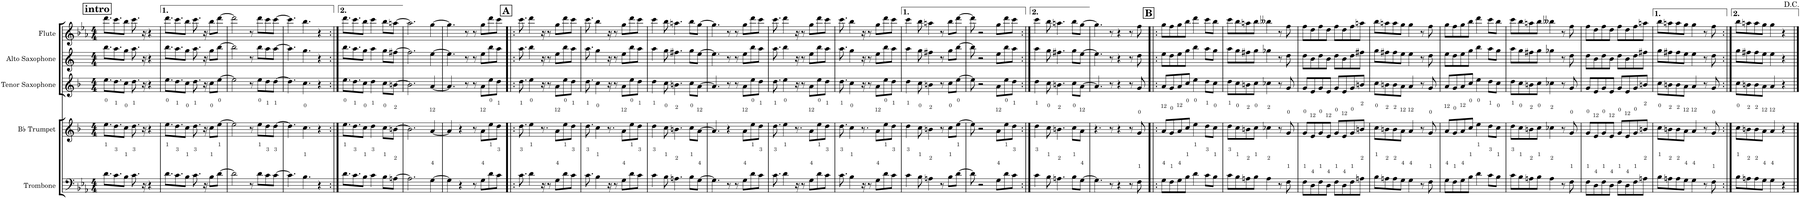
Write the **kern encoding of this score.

**kern	**kern	**kern	**kern	**kern
*part5	*part4	*part3	*part2	*part1
*staff5	*staff4	*staff3	*staff2	*staff1
*I"Trombone	*I"Bb Trumpet	*I"Tenor Saxophone	*I"Alto Saxophone	*I"Flute
*I'Tbn.	*I'Bb Tpt.	*I'T. Sax.	*I'A. Sax.	*I'Fl.
*clefF4	*clefG2	*clefG2	*clefG2	*clefG2
*	*Trd1c2	*Trd8c14	*Trd5c9	*
*k[b-e-a-]	*k[b-]	*k[b-]	*k[]	*k[b-e-a-]
*M4/4	*M4/4	*M4/4	*M4/4	*M4/4
!!LO:REH:place=s1:a:B:cj:fs=14:t=intro
=1	=1	=1	=1	=1
8.d\L	8.ee\L	8.ee\L	8.bb\L	8.ddd\L
8.c\	8.dd\	8.dd\	8.aa\	8.ccc\
8B-\J	8cc\J	8cc\J	8gg\J	8bb-\J
8.c\	8.dd\	8.dd\	8.aa\	8.ccc\
16r	16r	16r	16r	16r
4r	4r	4r	4r	4r
=2	=2	=2	=2	=2
8.d\L	8.ee\L	8.ee\L	8.bb\L	8.ddd\L
8.c\	8.dd\	8.dd\	8.aa\	8.ccc\
8B-\J	8cc\J	8cc\J	8gg\J	8bb-\J
8.c\	8.dd\	8.dd\	8.aa\	8.ccc\
16r	16r	16r	16r	16r
8B-\L	8cc\L	8cc\L	8gg\L	8bb-\L
[8d\J	[8ee\J	[8ee\J	[8bb\J	[8ddd\J
=3	=3	=3	=3	=3
2d\]	2ee\]	2ee\]	2bb\]	2ddd\]
8r	8r	8r	8r	8r
8d\L	8ee\L	8ee\L	8bb\L	8ddd\L
8c\	8dd\	8dd\	8aa\	8ccc\
[8c\J	[8dd\J	[8dd\J	[8aa\J	[8ccc\J
=4	=4	=4	=4	=4
4.c\]	4.dd\]	4.dd\]	4.aa\]	4.ccc\]
4.B-\	4.cc\	4.cc\	4.gg\	4.bb-\
4r	4r	4r	4r	4r
=5:|!	=5:|!	=5:|!	=5:|!	=5:|!
8.d\L	8.ee\L	8.ee\L	8.bb\L	8.ddd\L
8.c\	8.dd\	8.dd\	8.aa\	8.ccc\
8B-\J	8cc\J	8cc\J	8gg\J	8bb-\J
4c\	4dd\	4dd\	4aa\	4ccc\
8B-\L	8cc\L	8cc\L	8gg\L	8bb-\L
[8An\J	[8bn\J	[8bn\J	[8ff#X\J	[8aan\J
=6	=6	=6	=6	=6
2.A\]	2.b\]	2.b\]	2.ff#\]	2.aa\]
[4G\	[4a/	[4a/	[4ee\	[4gg\
=7	=7	=7	=7	=7
4G\]	4a/]	4.a/]	4.ee\]	4.gg\]
4r	4r	.	.	.
.	.	8r	8r	8r
8r	8r	8r	8r	8r
8G\L	8a\L	8a\L	8ee\L	8gg\L
8d\	8ee\	8ee\	8bb\	8ddd\
8c\J	8dd\J	8dd\J	8aa\J	8ccc\J
!!LO:REH:place=s1:a:B:cj:fs=14:t=A
=8!|:	=8!|:	=8!|:	=8!|:	=8!|:
8.c\	8.dd\	8.dd\	8.aa\	8.ccc\
4d\	4ee\	4ee\	4bb\	4ddd\
16r	8.r	16r	16r	16r
8r	.	8r	8r	8r
8G\L	8a\L	8a\L	8ee\L	8gg\L
8d\	8ee\	8ee\	8bb\	8ddd\
8c\J	8dd\J	8dd\J	8aa\J	8ccc\J
=9	=9	=9	=9	=9
8.c\	8.dd\	8.dd\	8.aa\	8.ccc\
4B-\	4cc\	4cc\	4gg\	4bb-\
16r	8.r	16r	16r	16r
8r	.	8r	8r	8r
8G\L	8a\L	8a\L	8ee\L	8gg\L
8d\	8ee\	8ee\	8bb\	8ddd\
8c\J	8dd\J	8dd\J	8aa\J	8ccc\J
=10	=10	=10	=10	=10
4c\	4dd\	4dd\	4aa\	4ccc\
8B-\	8cc\	8cc\	8gg\	8bb-\
4.An\	4.bn\	4.bn\	4.ff#X\	4.aan\
8B-\L	8cc\L	8cc\L	8gg\L	8bb-\L
[8G\J	[8a\J	[8a\J	[8ee\J	[8gg\J
=11	=11	=11	=11	=11
4.G\]	4.a/]	4.a/]	4.ee\]	4.gg\]
8r	4r	8r	8r	8r
8r	.	8r	8r	8r
8G\L	8a\L	8a\L	8ee\L	8gg\L
8d\	8ee\	8ee\	8bb\	8ddd\
8c\J	8dd\J	8dd\J	8aa\J	8ccc\J
=12	=12	=12	=12	=12
8.c\	8.dd\	8.dd\	8.aa\	8.ccc\
4d\	4ee\	4ee\	4bb\	4ddd\
16r	8.r	16r	16r	16r
8r	.	8r	8r	8r
8G\L	8a\L	8a\L	8ee\L	8gg\L
8d\	8ee\	8ee\	8bb\	8ddd\
8c\J	8dd\J	8dd\J	8aa\J	8ccc\J
=13	=13	=13	=13	=13
8.c\	8.dd\	8.dd\	8.aa\	8.ccc\
4B-\	4cc\	4cc\	4gg\	4bb-\
16r	8.r	16r	16r	16r
8r	.	8r	8r	8r
8G\L	8a\L	8a\L	8ee\L	8gg\L
8d\	8ee\	8ee\	8bb\	8ddd\
8c\J	8dd\J	8dd\J	8aa\J	8ccc\J
=14	=14	=14	=14	=14
4c\	4dd\	4dd\	4aa\	4ccc\
8B-\	8cc\	8cc\	8gg\	8bb-\
4An\	4bn\	4bn\	4ff#X\	4aan\
8r	8r	8r	8r	8r
8B-\L	8cc\L	8cc\L	8gg\L	8bb-\L
[8d\J	[8ee\J	[8ee\J	[8bb\J	[8ddd\J
=15	=15	=15	=15	=15
8d\]	8ee\]	8ee\]	8bb\]	8ddd\]
2r	2r	2r	2r	2r
8G\L	8a\L	8a\L	8ee\L	8gg\L
8d\	8ee\	8ee\	8bb\	8ddd\
8c\J	8dd\J	8dd\J	8aa\J	8ccc\J
=16:|!	=16:|!	=16:|!	=16:|!	=16:|!
4c\	4dd\	4dd\	4aa\	4ccc\
8B-\	8cc\	8cc\	8gg\	8bb-\
4.An\	4.bn\	4.bn\	4.ff#X\	4.aan\
8B-\L	8cc\L	8cc\L	8gg\L	8bb-\L
[8G\J	8a\J	[8a\J	[8ee\J	[8gg\J
=17	=17	=17	=17	=17
4.G\]	4.r	4.a/]	4.ee\]	4.gg\]
8r	8r	8r	8r	8r
4r	4r	4r	4r	4r
8r	8r	8r	8r	8r
8F\	8g/	8g/	8dd\	8ff\
!!LO:REH:place=s1:a:B:cj:fs=14:t=B
=18!|:	=18!|:	=18!|:	=18!|:	=18!|:
8G\L	8a/L	8a/L	8ee\L	8gg\L
8F\	8g/	8g/	8dd\	8ff\
8G\	8a/	8a/	8ee\	8gg\
8B-\J	8cc/J	8cc/J	8gg\J	8bb-\J
4d\	4ee\	4ee\	4bb\	4ddd\
8c\L	8dd\L	8dd\L	8aa\L	8ccc\L
8B-\J	8cc\J	8cc\J	8gg\J	8bb-\J
=19	=19	=19	=19	=19
8c\L	8dd\L	8dd\L	8aa\L	8ccc\L
8B-\	8cc\	8cc\	8gg\	8bb-\
8An\	8bn\	8bn\	8ff#X\	8aan\
8B-\J	8cc\J	8cc\J	8gg\J	8bb-\J
4A\	4cc-X\	4cc-X\	4gg-X\	4bb--X\
8r	8r	8r	8r	8r
8F\	8g/	8g/	8dd\	8ff\
=20	=20	=20	=20	=20
8F\L	8g/L	8g/L	8dd\L	8ff\L
8D\	8e/	8e/	8b\	8dd\
8F\	8g/	8g/	8dd\	8ff\
8D\J	8e/J	8e/J	8b\J	8dd\J
8F\L	8g/L	8g/L	8dd\L	8ff\L
8D\	8e/	8e/	8b\	8dd\
8F\	8g/	8g/	8dd\	8ff\
8An\J	8bn/J	8bn/J	8ff#X\J	8aan\J
=21	=21	=21	=21	=21
8B-\L	8cc\L	8cc\L	8gg\L	8bb-\L
8An\	8bn\	8bn\	8ff#X\	8aan\
8A\	8b\	8b\	8ff#\	8aa\
8G\J	8a\J	8a\J	8ee\J	8gg\J
4G\	4a/	4a/	4ee\	4gg\
8r	8r	8r	8r	8r
8F\	8g/	8g/	8dd\	8ff\
=22	=22	=22	=22	=22
8G\L	8a/L	8a/L	8ee\L	8gg\L
8F\	8g/	8g/	8dd\	8ff\
8G\	8a/	8a/	8ee\	8gg\
8B-\J	8cc/J	8cc/J	8gg\J	8bb-\J
4d\	4ee\	4ee\	4bb\	4ddd\
8c\L	8dd\L	8dd\L	8aa\L	8ccc\L
8B-\J	8cc\J	8cc\J	8gg\J	8bb-\J
=23	=23	=23	=23	=23
8c\L	8dd\L	8dd\L	8aa\L	8ccc\L
8B-\	8cc\	8cc\	8gg\	8bb-\
8An\	8bn\	8bn\	8ff#X\	8aan\
8B-\J	8cc\J	8cc\J	8gg\J	8bb-\J
4A\	4cc-X\	4cc-X\	4gg-X\	4bb--X\
8r	8r	8r	8r	8r
8F\	8g/	8g/	8dd\	8ff\
=24	=24	=24	=24	=24
8F\L	8g/L	8g/L	8dd\L	8ff\L
8D\	8e/	8e/	8b\	8dd\
8F\	8g/	8g/	8dd\	8ff\
8D\J	8e/J	8e/J	8b\J	8dd\J
8F\L	8g/L	8g/L	8dd\L	8ff\L
8D\	8e/	8e/	8b\	8dd\
8F\	8g/	8g/	8dd\	8ff\
8An\J	8bn/J	8bn/J	8ff#X\J	8aan\J
=25	=25	=25	=25	=25
8B-\L	8cc\L	8cc\L	8gg\L	8bb-\L
8An\	8bn\	8bn\	8ff#X\	8aan\
8A\	8b\	8b\	8ff#\	8aa\
8G\J	8a\J	8a\J	8ee\J	8gg\J
4G\	4a/	4a/	4ee\	4gg\
8r	8r	8r	8r	8r
8F\	8g/	8g/	8dd\	8ff\
=26:|!	=26:|!	=26:|!	=26:|!	=26:|!
8B-\L	8cc\L	8cc\L	8gg\L	8bb-\L
8An\	8bn\	8bn\	8ff#X\	8aan\
8A\	8b\	8b\	8ff#\	8aa\
8G\J	8a\J	8a\J	8ee\J	8gg\J
4G\	4a/	4a/	4ee\	4gg\
4r	4r	4r	4r	4r
==	==	==	==	==
*-	*-	*-	*-	*-
